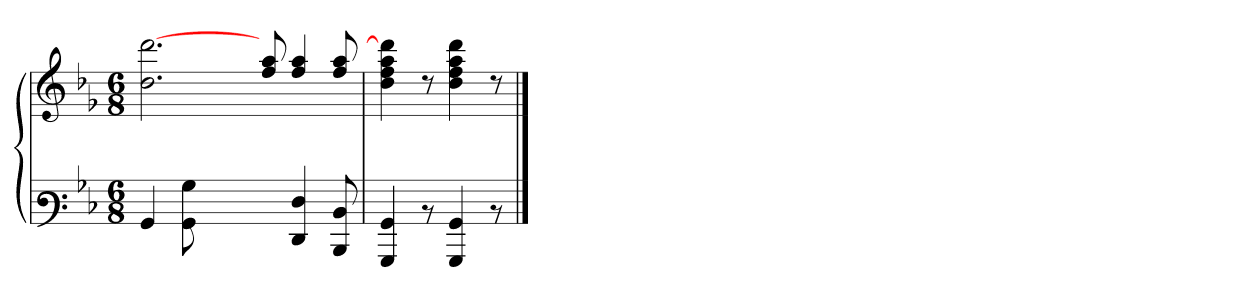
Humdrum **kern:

**kern	**kern
*part1	*part1
*staff2	*staff1
*clefF3	*clefG3
*k[b-e-]	*k[b-e-]
*M6/8	*M6/8
==127	==127
4BB-/	2.b-\ [>2.bb-\
8BB-\ 8B-\	.
2ryy	.
.	8dd/ 8ff/
4FF/ 4F/	4dd/ 4ff/
8DD/ 8D/	8dd/ 8ff/
=128	=128
4BBB-/ 4BB-/	4b-\ 4dd\ 4ff\ 4bb-\]
8rD	8rb
4BBB-/ 4BB-/	4b-\ 4dd\ 4ff\ 4bb-\
8rD	8rb
==	==
*-	*-
